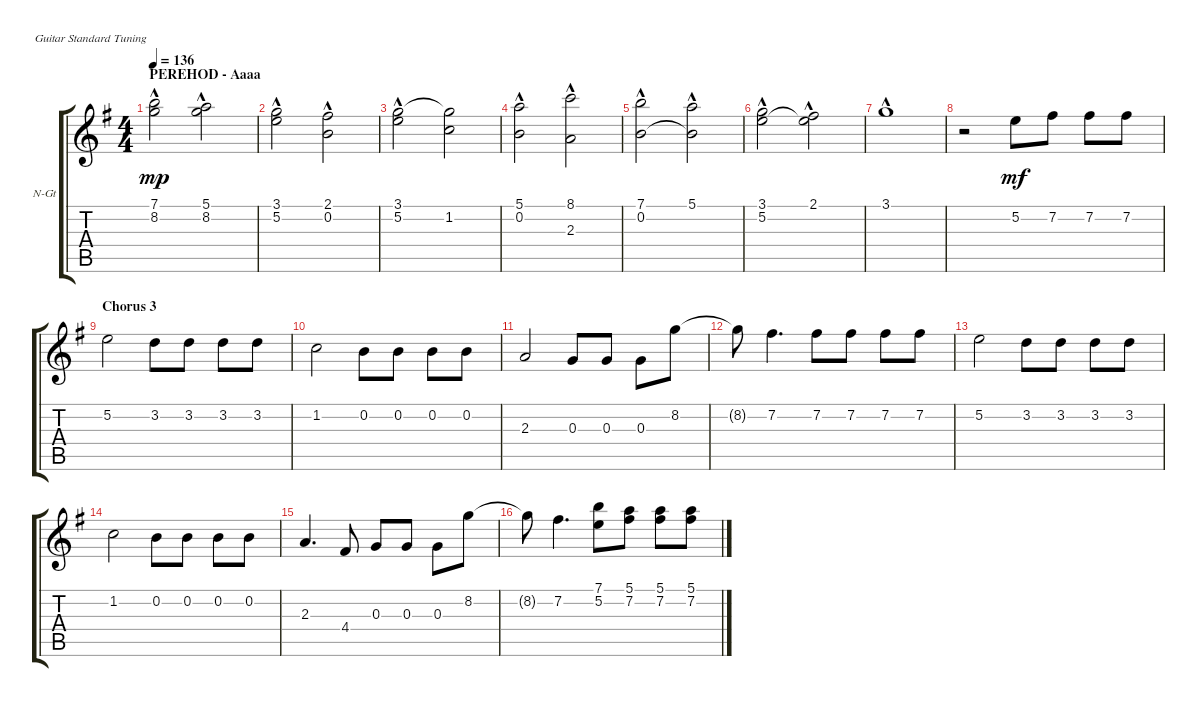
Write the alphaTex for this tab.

\defaultSystemsLayout 4
\bracketExtendMode groupsimilarinstruments
\firstSystemTrackNameOrientation horizontal
\otherSystemsTrackNameOrientation horizontal
\track ("GOLOS" "N-Gt") {instrument acousticguitarnylon}
\staff {score tabs}
\tuning (E4 B3 G3 D3 A2 E2)
\ts (4 4)
\section ("" "PEREHOD - Aaaa")
\tempo 136
\clef g2
\scale
0.333333
\ks eminor
(7.1{hac} 8.2).2{dy mp} (5.1{hac} 8.2).2 |
\scale
0.333333 (3.1{hac} 5.2).2 (2.1{hac} 0.2).2 |
\scale
0.333333 (3.1{hac} 5.2).2 (1.2 3.1{t}).2 |
\scale
0.333333 (5.1{hac} 0.2).2 (8.1{hac} 2.3).2 |
\scale
0.333333 (7.1{hac} 0.2).2 (5.1{hac} 0.2{t}).2 |
\scale
0.333333 (3.1{hac} 5.2).2 (2.1{hac} 5.2{t}).2 |
\scale
0.333333 3.1{hac}.1 |
\scale
0.333333 r.2 5.2.8{dy mf} 7.2.8 7.2.8 7.2.8 |
\section ("" "Chorus 3")
\scale
0.333333 5.2.2 3.2.8 3.2.8 3.2.8 3.2.8 |
\scale
0.333333 1.2.2 0.2.8 0.2.8 0.2.8 0.2.8 |
\scale
0.333333 2.3.2 0.3.8 0.3.8 0.3.8 8.2.8 |
\scale
0.333333 8.2{t}.8 7.2.4{d} 7.2.8 7.2.8 7.2.8 7.2.8 |
\scale
0.333333 5.2.2 3.2.8 3.2.8 3.2.8 3.2.8 |
\scale
0.333333 1.2.2 0.2.8 0.2.8 0.2.8 0.2.8 |
\scale
0.333333 2.3.4{d} 4.4.8 0.3.8 0.3.8 0.3.8 8.2.8 |
\scale
0.333333 8.2{t}.8 7.2.4{d} (5.2 7.1).8 (7.2 5.1).8 (7.2 5.1).8 (7.2 5.1).8
